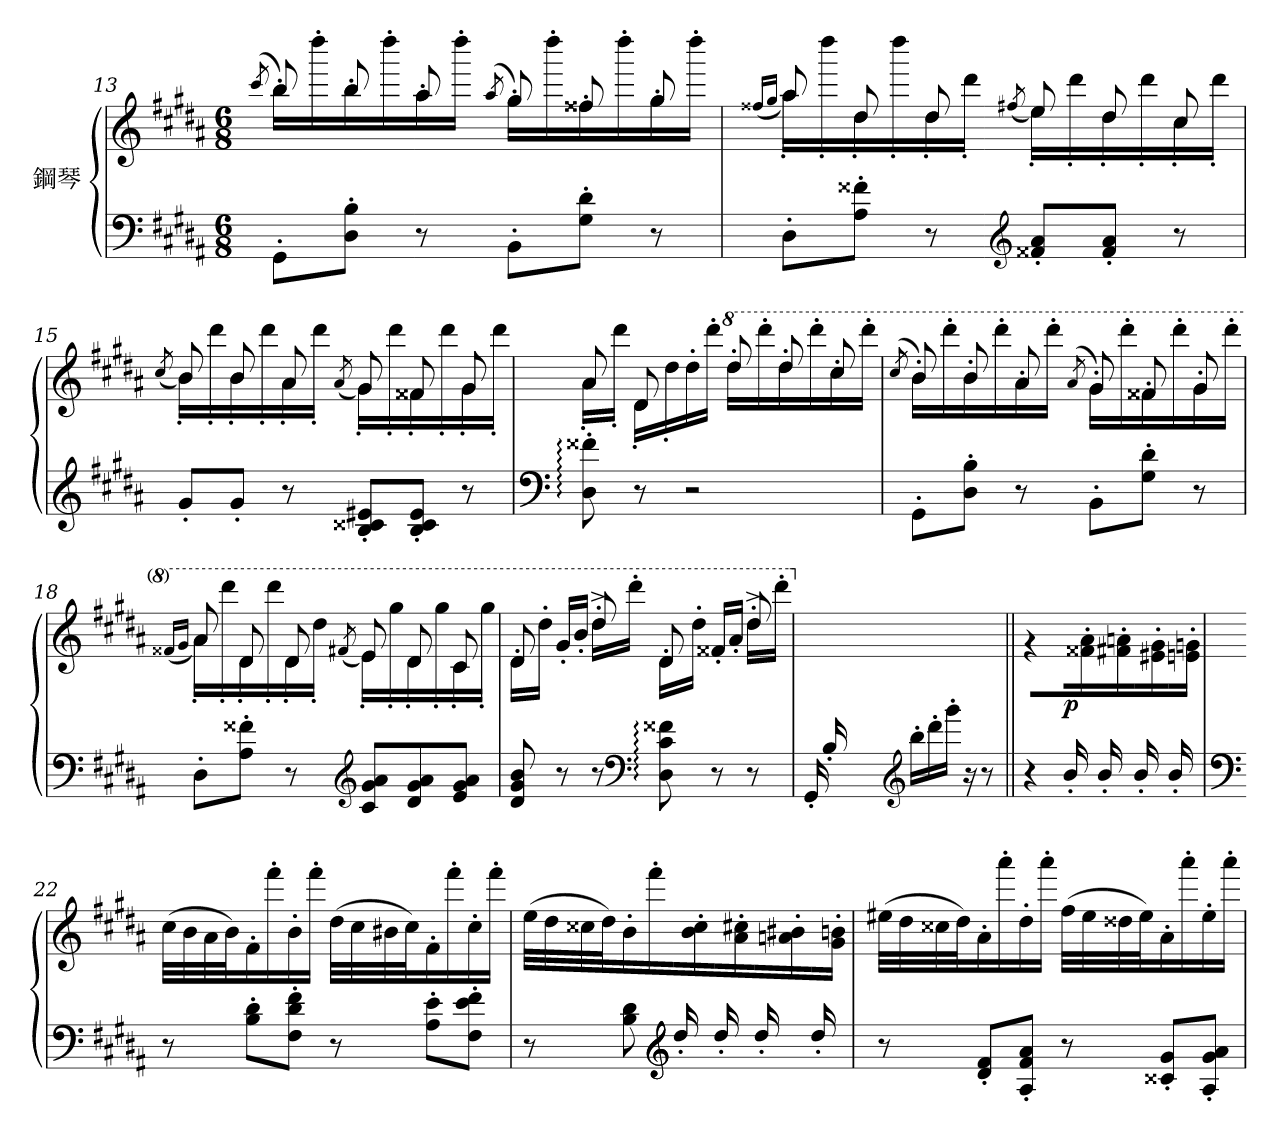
**kern	**kern	**dynam
*part1	*part1	*part1
*staff2	*staff1	*staff1/2
*I"鋼琴	*	*
*clefF4	*clefG2	*
*k[f#c#g#d#a#]	*k[f#c#g#d#a#]	*
*M6/8	*M6/8	*
=13	=13	=13
.	(<8qccc#/	.
*	*^	*
8GG#'\L	16bb'\LL)	8bb/	.
.	16dddd#'\	.	.
8D#\' 8B\'J	16bb'\	8bb/	.
.	16dddd#'\	.	.
8r	16aa#'\	8aa#/	.
.	16dddd#'\JJ	.	.
.	(<8qaa#/	.	.
8BB'\L	16gg#'\LL)	8gg#/	.
.	16dddd#'\	.	.
8G#\' 8d#\'J	16ff##X'\	8ff##/	.
.	16dddd#'\	.	.
8r	16gg#'\	8gg#/	.
.	16dddd#'\JJ	.	.
!!LO:LB:g=z	!!
=14	=14	=14	=14
.	.	(<16qff##X/LL	.
.	.	16qgg#/JJ	.
8D#'\L	8aa#/	16aa#'\LL)	.
.	.	16dddd#'\	.
8A#\' 8f##X\'J	8dd#/	16dd#'\	.
.	.	16dddd#'\	.
8r	8dd#/	16dd#'\	.
.	.	16ddd#'\JJ	.
*clefG2	*	*	*
.	.	(<8qff#X/	.
8f##X/' 8a#/'L	8ee/	16ee'\LL)	.
.	.	16ddd#'\	.
8f##/' 8a#/'J	8dd#/	16dd#'\	.
.	.	16ddd#'\	.
8r	8cc#/	16cc#'\	.
.	.	16ddd#'\JJ	.
=15	=15	=15	=15
.	.	(<8qcc#/	.
8g#'/L	8b/	16b'\LL)	.
.	.	16ddd#'\	.
8g#'/J	8b/	16b'\	.
.	.	16ddd#'\	.
8r	8a#/	16a#'\	.
.	.	16ddd#'\JJ	.
.	.	(<8qa#/	.
8B/' 8c##X/' 8e#X/'L	8g#/	16g#'\LL)	.
.	.	16ddd#'\	.
8B/' 8c##/' 8e#/'J	8f##X/	16f##'\	.
.	.	16ddd#'\	.
8r	8g#/	16g#'\	.
.	.	16ddd#'\JJ	.
=16	=16	=16	=16
*clefF4	*	*	*
8D#\:' 8f##X\:'	8a#/	16a#'\LL	.
.	.	16ddd#'\JJ	.
8r	8d#/	16d#'\LL	.
.	.	16dd#'\	.
2r	8raayy	16dd#'\	.
.	.	16ddd#'\JJ	.
*	*8va	*	*
.	16ddd#'\LL	8ddd#/	.
.	16dddd#'\	.	.
.	16ddd#'\	8ddd#/	.
.	16dddd#'\	.	.
.	16ccc#'\	8ccc#/	.
.	16dddd#'\JJ	.	.
!!LO:LB:g=z	!!
=17	=17	=17	=17
.	(<8qccc#/	.	.
8GG#'\L	16bb'\LL)	8bb/	.
.	16dddd#'\	.	.
8D#\' 8B\'J	16bb'\	8bb/	.
.	16dddd#'\	.	.
8r	16aa#'\	8aa#/	.
.	16dddd#'\JJ	.	.
.	(<8qaa#/	.	.
8BB'\L	16gg#'\LL)	8gg#/	.
.	16dddd#'\	.	.
8G#\' 8d#\'J	16ff##X'\	8ff##/	.
.	16dddd#'\	.	.
8r	16gg#'\	8gg#/	.
.	16dddd#'\JJ	.	.
=18	=18	=18	=18
.	.	(<16qff##X/LL	.
.	.	16qgg#/JJ	.
8D#'\L	8aa#/	16aa#'\LL)	.
.	.	16dddd#'\	.
8A#\' 8f##X\'J	8dd#/	16dd#'\	.
.	.	16dddd#'\	.
8r	8dd#/	16dd#'\	.
.	.	16ddd#'\JJ	.
*clefG2	*	*	*
.	.	(<8qff#X/	.
8c#/ 8g#/ 8a#/L	8ee/	16ee'\LL)	.
.	.	16ggg#'\	.
8d#/ 8g#/ 8a#/	8dd#/	16dd#'\	.
.	.	16ggg#'\	.
8e/ 8g#/ 8a#/J	8cc#/	16cc#'\	.
.	.	16ggg#'\JJ	.
=19	=19	=19	=19
8d#/ 8g#/ 8b/	16dd#'\LL	8dd#/	.
.	16ddd#'\JJ	.	.
8r	16gg#'/LL	8ryy	.
.	16bb'/JJ	.	.
8r	16ddd#'^\LL	8ddd#/	.
.	16dddd#'\JJ	.	.
*clefF4	*	*	*
8D#\: 8c#\: 8f##X\:	16dd#'\LL	8dd#/	.
.	16ddd#'\JJ	.	.
8r	16ff##X'/LL	8ryy	.
.	16aa#'/JJ	.	.
8r	16ddd#'^\LL	8ddd#/	.
.	16dddd#'\JJ	.	.
*	*v	*v	*
=20	=20	=20
*^	*	*
*	*	*X8va	*
16GG#'/LL	16ryy	8ryy	.
16B'/	16ryy	.	.
2ryy	4ryy	16d#'\	.
.	.	16g#'\	.
.	.	16dd#'\	.
.	.	16gg#'\JJ	.
*clefG2	*	*	*
.	16bb'\LL	16ryy	.
.	16ddd#'\	16ryy	.
.	16ggg#'\JJ	4ryy	.
.	16r	.	.
8ryy	8r	.	.
!!LO:LB:g=z
=21||	=21||	=21||	=21||
4ryy	4r	4r	.
!	!	!	!LO:DY:b
16b'/LL	16ryy	16ryy	p
16ryy	16ryy	16f##X\' 16a#\'JJ	.
16b'/LL	16ryy	16ryy	.
16ryy	16ryy	16f#X\' 16an\'JJ	.
16b'/LL	16ryy	16ryy	.
16ryy	16ryy	16e#X\' 16g#\'JJ	.
16b'/LL	16ryy	16ryy	.
16ryy	16ryy	16en\' 16gn\'JJ	.
*v	*v	*	*
=22	=22	=22
*clefF4	*	*
8r	(>32cc#\LLL	.
.	32b\	.
.	32a#\	.
.	32b\J)	.
8B\' 8d#\'L	16f#'\	.
.	16fff#'\	.
8F#\' 8d#\' 8f#\'J	16b'\	.
.	16fff#'\JJ	.
8r	(>32dd#\LLL	.
.	32cc#\	.
.	32b#X\	.
.	32cc#\J)	.
8A#\' 8e\'L	16f#'\	.
.	16fff#'\	.
8F#\' 8e\' 8f#\'J	16cc#'\	.
.	16fff#'\JJ	.
=23	=23	=23
*^	*	*
4ryy	8r	(>32ee\LLL	.
.	.	32dd#\	.
.	.	32cc##X\	.
.	.	32dd#\J)	.
.	8B\ 8d#\	16b'\	.
.	.	16fff#'\JJ	.
*clefG2	*	*	*
16dd#'/LL	16ryy	16ryy	.
16ryy	16ryy	16b\' 16cc##\'JJ	.
16dd#'/LL	16ryy	16ryy	.
16ryy	16ryy	16a#\' 16cc#X\'	.
16dd#'/	16ryy	16ryy	.
16ryy	16ryy	16an\' 16b#X\'	.
16dd#'/	16ryy	16ryy	.
16ryy	16ryy	16g#\' 16bn\'JJ	.
*v	*v	*	*
!!LO:LB:g=z
=24	=24	=24
8r	(>32ee#X\LLL	.
.	32dd#\	.
.	32cc##X\	.
.	32dd#\J)	.
8d#/' 8f#/'L	16a#'\	.
.	16aaa#'\	.
8A#/' 8f#/' 8a#/'J	16dd#'\	.
.	16aaa#'\JJ	.
8r	(>32ff#\LLL	.
.	32ee#\	.
.	32dd##X\	.
.	32ee#\J)	.
8c##X/' 8g#/'L	16a#'\	.
.	16aaa#'\	.
8A#/' 8g#/' 8a#/'J	16ee#'\	.
.	16aaa#'\JJ	.
=	=	=
*-	*-	*-
